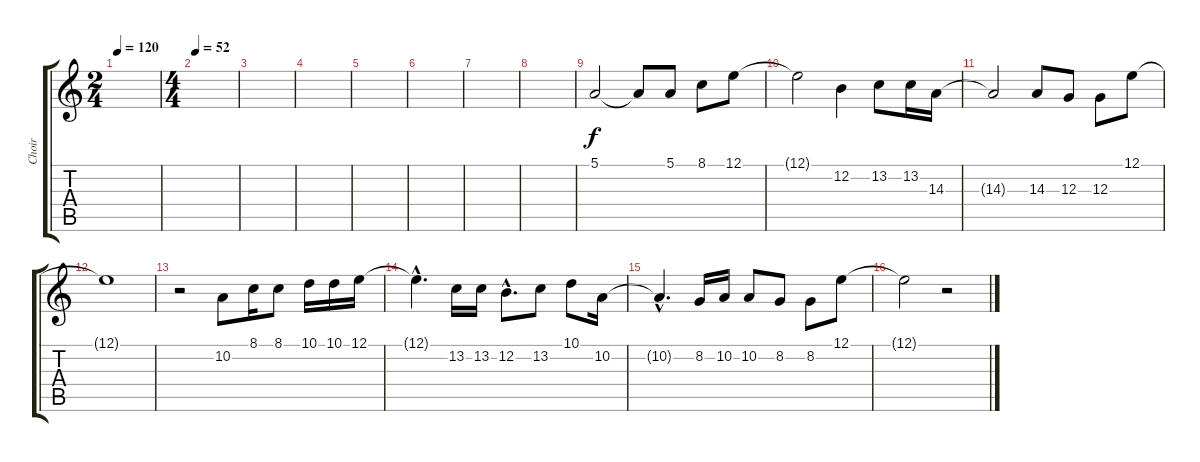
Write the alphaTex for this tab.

\track ("Choir" "Choir") {instrument synthvoice}
\staff {score tabs}
\tuning (E4 B3 G3 D3 A2 E2) {hide}
\ts (2 4)
\tempo 120
\clef g2
\ks c
|
\ts (4 4)
\tempo 52
|
|
|
|
|
|
|
5.1.2 5.1{t}.8 5.1.8 8.1.8 12.1.8 |
12.1{t}.2 12.2.4 13.2.8 13.2.16 14.3.16 |
14.3{t}.2 14.3.8 12.3.8 12.3.8 12.1.8 |
12.1{t}.1 |
r.2 10.2.8 8.1.16 8.1.8 10.1.16 10.1.16 12.1.16 |
12.1{hac t}.4{d} 13.2.16 13.2.16 12.2{hac}.8{d} 13.2.8 10.1.8 10.2.16 |
10.2{hac t}.4{d} 8.2.16 10.2.16 10.2.8 8.2.8 8.2.8 12.1.8 |
12.1{t}.2 r.2
